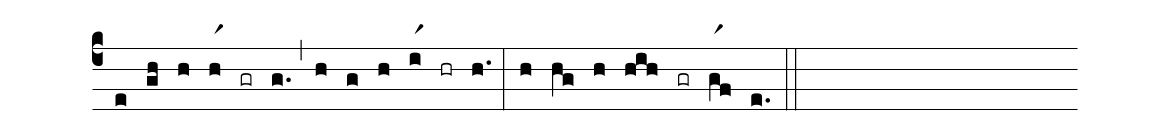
%%
(c4)
(e) (gh)
(h) (hr1) (gr) (g.) (,)
(h) (g) (h) (ir1) (hr) (h.) (:)
(h) (hg) (h) (hih) (gr) (gr1f) (e.) (::)
